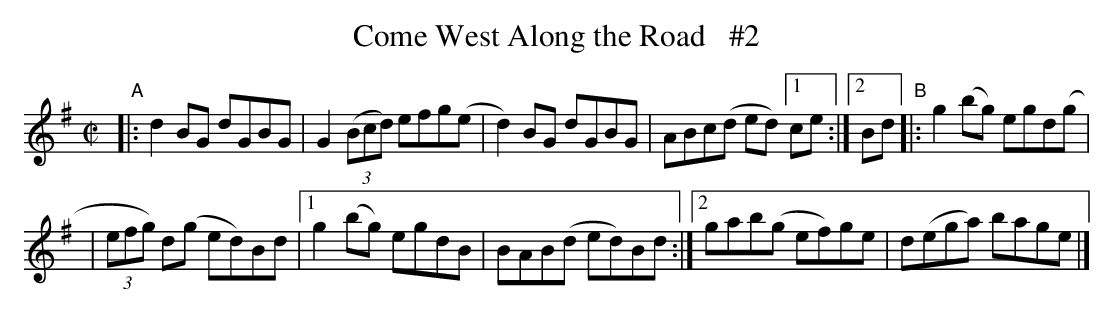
X:1
T: Come West Along the Road   #2
M: C|
L: 1/8
K: G
"A"\
|: d2BG   dGBG | G2(3(Bcd) efg(e | d2)BG dGBG | ABc(d ed) [1 ce :|[2 Bd "B"|: g2(bg) egd(g |
| (3efg) d(g ed)Bd |[1 g2(bg) egdB | BAB(d ed)Bd :|[2 gab(g ef)ge | d(ega) bage |]
